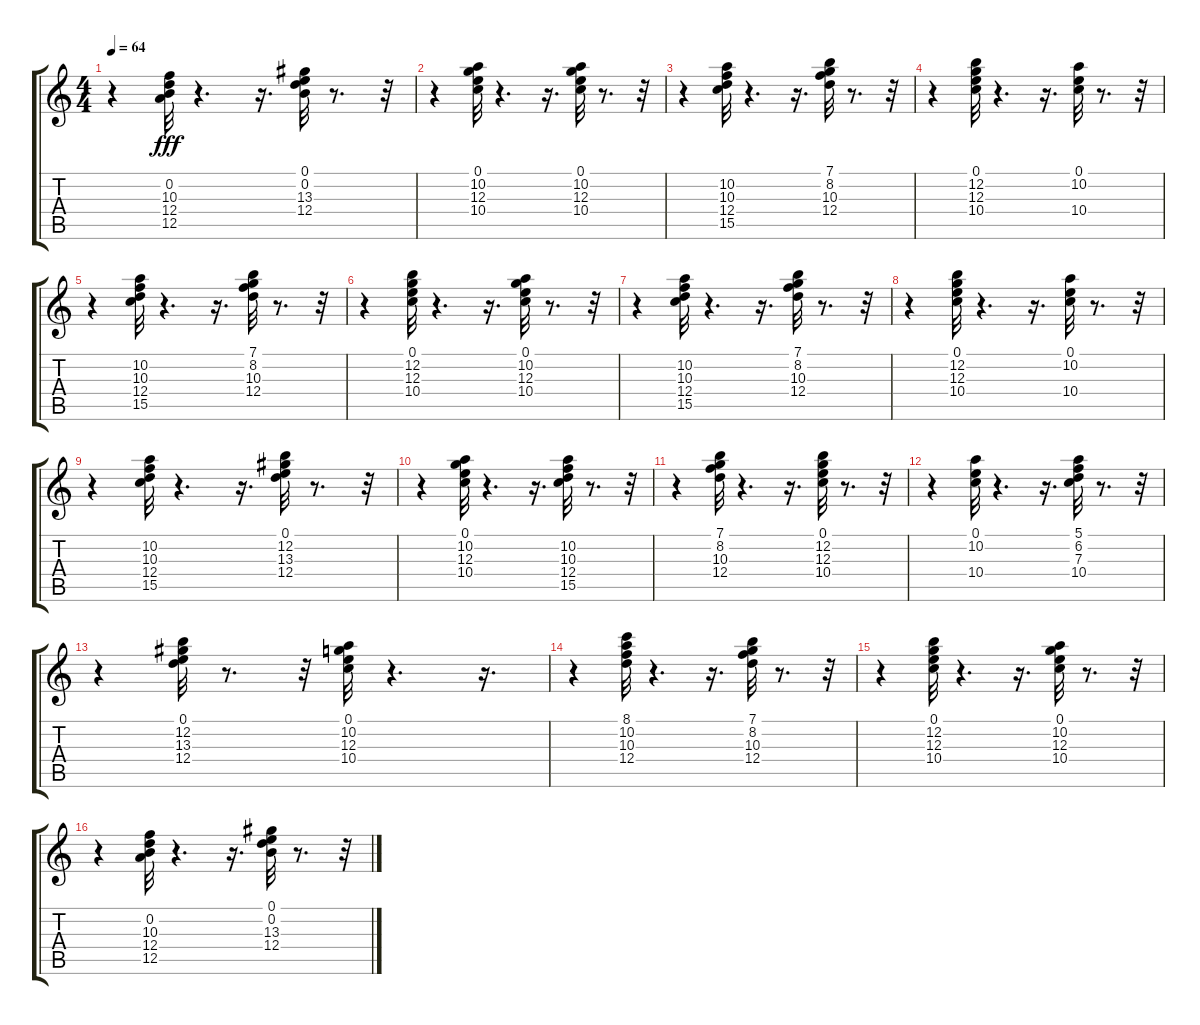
\track "" {instrument acousticguitarnylon}
\staff {score tabs}
\tuning (E4 B3 G3 D3 A2 E2) {hide}
\ts (4 4)
\tempo 64
\clef g2
\ks c
r.4{dy fff} (0.2 10.3 12.4 12.5).32 r.4{d} r.16{d} (0.1 0.2 13.3 12.4).32 r.8{d} r.32 |
r.4 (0.1 10.2 12.3 10.4).32 r.4{d} r.16{d} (0.1 10.2 12.3 10.4).32 r.8{d} r.32 |
r.4 (10.2 10.3 12.4 15.5).32 r.4{d} r.16{d} (7.1 8.2 10.3 12.4).32 r.8{d} r.32 |
r.4 (0.1 12.2 12.3 10.4).32 r.4{d} r.16{d} (0.1 10.2 10.4).32 r.8{d} r.32 |
r.4 (10.2 10.3 12.4 15.5).32 r.4{d} r.16{d} (7.1 8.2 10.3 12.4).32 r.8{d} r.32 |
r.4 (0.1 12.2 12.3 10.4).32 r.4{d} r.16{d} (0.1 10.2 12.3 10.4).32 r.8{d} r.32 |
r.4 (10.2 10.3 12.4 15.5).32 r.4{d} r.16{d} (7.1 8.2 10.3 12.4).32 r.8{d} r.32 |
r.4 (0.1 12.2 12.3 10.4).32 r.4{d} r.16{d} (0.1 10.2 10.4).32 r.8{d} r.32 |
r.4 (10.2 10.3 12.4 15.5).32 r.4{d} r.16{d} (0.1 12.2 13.3 12.4).32 r.8{d} r.32 |
r.4 (0.1 10.2 12.3 10.4).32 r.4{d} r.16{d} (10.2 10.3 12.4 15.5).32 r.8{d} r.32 |
r.4 (7.1 8.2 10.3 12.4).32 r.4{d} r.16{d} (0.1 12.2 12.3 10.4).32 r.8{d} r.32 |
r.4 (0.1 10.2 10.4).32 r.4{d} r.16{d} (5.1 6.2 7.3 10.4).32 r.8{d} r.32 |
r.4 (0.1 12.2 13.3 12.4).32 r.8{d} r.32 (0.1 10.2 12.3 10.4).32 r.4{d} r.16{d} |
r.4 (8.1 10.2 10.3 12.4).32 r.4{d} r.16{d} (7.1 8.2 10.3 12.4).32 r.8{d} r.32 |
r.4 (0.1 12.2 12.3 10.4).32 r.4{d} r.16{d} (0.1 10.2 12.3 10.4).32 r.8{d} r.32 |
r.4 (0.2 10.3 12.4 12.5).32 r.4{d} r.16{d} (0.1 0.2 13.3 12.4).32 r.8{d} r.32
